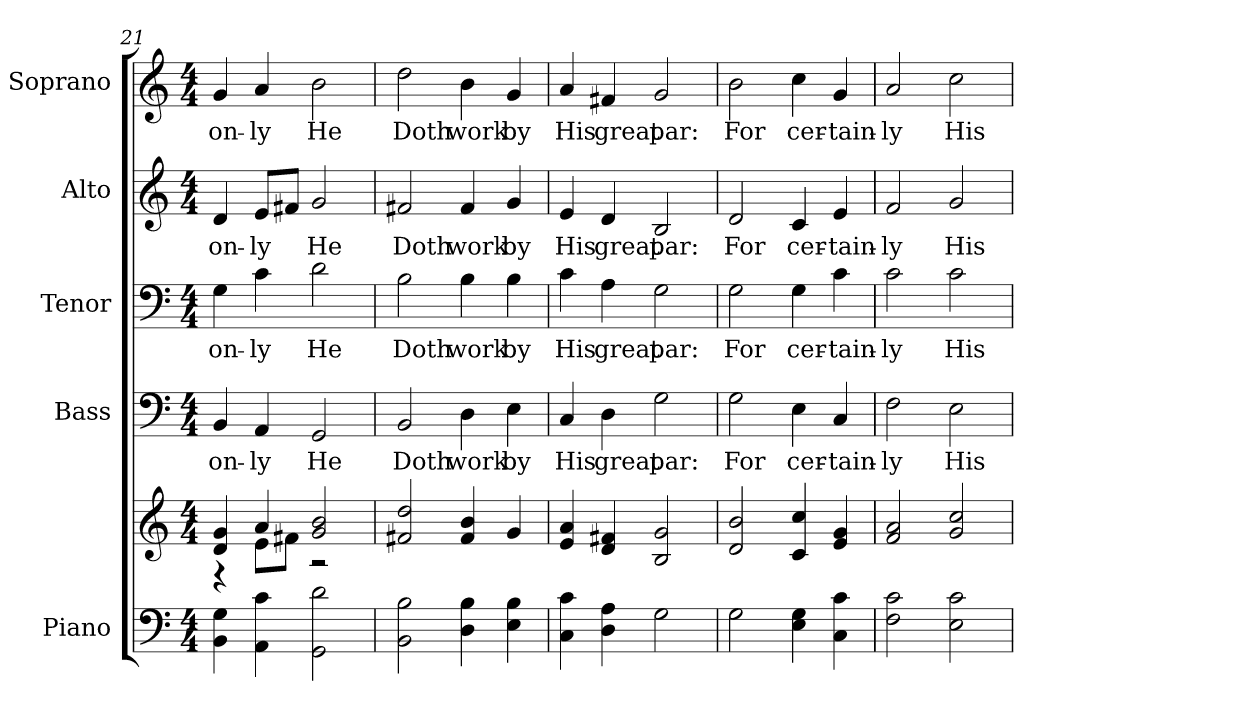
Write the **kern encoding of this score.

**kern	**kern	**kern	**text	**kern	**text	**kern	**text	**kern	**text
*part5	*part5	*part4	*part4	*part3	*part3	*part2	*part2	*part1	*part1
*staff6	*staff5	*staff4	*staff4	*staff3	*staff3	*staff2	*staff2	*staff1	*staff1
*I"Piano	*	*I"Bass	*	*I"Tenor	*	*I"Alto	*	*I"Soprano	*
*I'Pno.	*	*I'B.	*	*I'T.	*	*I'A.	*	*I'S.	*
*clefF4	*clefG2	*clefF4	*	*clefF4	*	*clefG2	*	*clefG2	*
*k[]	*k[]	*k[]	*	*k[]	*	*k[]	*	*k[]	*
*C:	*C:	*C:	*	*C:	*	*C:	*	*C:	*
*M4/4	*M4/4	*M4/4	*	*M4/4	*	*M4/4	*	*M4/4	*
=21	=21	=21	=21	=21	=21	=21	=21	=21	=21
*	*^	*	*	*	*	*	*	*	*
!	!	!	!	!LO:LY:b:color=#000000	!	!	!	!	!	!
!	!	!	!	!	!	!LO:LY:b:color=#000000	!	!	!	!
!	!	!	!	!	!	!	!	!LO:LY:b:color=#000000	!	!
!	!	!	!	!	!	!	!	!	!	!LO:LY:b:color=#000000
4BBi\ 4Gi	4di/ 4gi	4r	4BBi/	on-	4Gi\	on-	4di/	on-	4gi/	on-
!	!	!	!	!LO:LY:b:color=#000000	!	!	!	!	!	!
!	!	!	!	!	!	!LO:LY:b:color=#000000	!	!	!	!
!	!	!	!	!	!	!	!	!LO:LY:b:color=#000000	!	!
!	!	!	!	!	!	!	!	!	!	!LO:LY:b:color=#000000
4AAi\ 4ci	4ai/	8ei\L	4AAi/	-ly	4ci\	-ly	8ei/L	-ly	4ai/	-ly
.	.	8f#Xi\J	.	.	.	.	8f#Xi/J	.	.	.
!	!	!	!	!LO:LY:b:color=#000000	!	!	!	!	!	!
!	!	!	!	!	!	!LO:LY:b:color=#000000	!	!	!	!
!	!	!	!	!	!	!	!	!LO:LY:b:color=#000000	!	!
!	!	!	!	!	!	!	!	!	!	!LO:LY:b:color=#000000
2GGi\ 2di	2gi/ 2bi	2r	2GGi/	He	2di\	He	2gi/	He	2bi\	He
*	*v	*v	*	*	*	*	*	*	*	*
!!LO:PB:g=z
=22	=22	=22	=22	=22	=22	=22	=22	=22	=22
*	*^	*	*	*	*	*	*	*	*
!	!	!	!	!LO:LY:b:color=#000000	!	!	!	!	!	!
*	*v	*v	*	*	*	*	*	*	*	*
*	*^	*	*	*	*	*	*	*	*
!	!	!	!	!	!	!LO:LY:b:color=#000000	!	!	!	!
*	*v	*v	*	*	*	*	*	*	*	*
*	*^	*	*	*	*	*	*	*	*
!	!	!	!	!	!	!	!	!LO:LY:b:color=#000000	!	!
*	*v	*v	*	*	*	*	*	*	*	*
*	*^	*	*	*	*	*	*	*	*
!	!	!	!	!	!	!	!	!	!	!LO:LY:b:color=#000000
*	*v	*v	*	*	*	*	*	*	*	*
2BBi\ 2Bi	2f#Xi/ 2ddi	2BBi/	Doth	2Bi\	Doth	2f#Xi/	Doth	2ddi\	Doth
!	!	!	!LO:LY:b:color=#000000	!	!	!	!	!	!
!	!	!	!	!	!LO:LY:b:color=#000000	!	!	!	!
!	!	!	!	!	!	!	!LO:LY:b:color=#000000	!	!
!	!	!	!	!	!	!	!	!	!LO:LY:b:color=#000000
4Di\ 4Bi	4f#i/ 4bi	4Di\	work	4Bi\	work	4f#i/	work	4bi\	work
!	!	!	!LO:LY:b:color=#000000	!	!	!	!	!	!
!	!	!	!	!	!LO:LY:b:color=#000000	!	!	!	!
!	!	!	!	!	!	!	!LO:LY:b:color=#000000	!	!
!	!	!	!	!	!	!	!	!	!LO:LY:b:color=#000000
4Ei\ 4Bi	4gi/	4Ei\	by	4Bi\	by	4gi/	by	4gi/	by
=23	=23	=23	=23	=23	=23	=23	=23	=23	=23
!	!	!	!LO:LY:b:color=#000000	!	!	!	!	!	!
!	!	!	!	!	!LO:LY:b:color=#000000	!	!	!	!
!	!	!	!	!	!	!	!LO:LY:b:color=#000000	!	!
!	!	!	!	!	!	!	!	!	!LO:LY:b:color=#000000
4Ci\ 4ci	4ei/ 4ai	4Ci/	His	4ci\	His	4ei/	His	4ai/	His
!	!	!	!LO:LY:b:color=#000000	!	!	!	!	!	!
!	!	!	!	!	!LO:LY:b:color=#000000	!	!	!	!
!	!	!	!	!	!	!	!LO:LY:b:color=#000000	!	!
!	!	!	!	!	!	!	!	!	!LO:LY:b:color=#000000
4Di\ 4Ai	4di/ 4f#Xi	4Di\	great	4Ai\	great	4di/	great	4f#Xi/	great
!	!	!	!LO:LY:b:color=#000000	!	!	!	!	!	!
!	!	!	!	!	!LO:LY:b:color=#000000	!	!	!	!
!	!	!	!	!	!	!	!LO:LY:b:color=#000000	!	!
!	!	!	!	!	!	!	!	!	!LO:LY:b:color=#000000
2Gi\	2Bi/ 2gi	2Gi\	par:	2Gi\	par:	2Bi/	par:	2gi/	par:
!!LO:PB:g=z
=24	=24	=24	=24	=24	=24	=24	=24	=24	=24
!	!	!	!LO:LY:b:color=#000000	!	!	!	!	!	!
!	!	!	!	!	!LO:LY:b:color=#000000	!	!	!	!
!	!	!	!	!	!	!	!LO:LY:b:color=#000000	!	!
!	!	!	!	!	!	!	!	!	!LO:LY:b:color=#000000
2Gi\	2di/ 2bi	2Gi\	For	2Gi\	For	2di/	For	2bi\	For
!	!	!	!LO:LY:b:color=#000000	!	!	!	!	!	!
!	!	!	!	!	!LO:LY:b:color=#000000	!	!	!	!
!	!	!	!	!	!	!	!LO:LY:b:color=#000000	!	!
!	!	!	!	!	!	!	!	!	!LO:LY:b:color=#000000
4Ei\ 4Gi	4ci/ 4cci	4Ei\	cer-	4Gi\	cer-	4ci/	cer-	4cci\	cer-
!	!	!	!LO:LY:b:color=#000000	!	!	!	!	!	!
!	!	!	!	!	!LO:LY:b:color=#000000	!	!	!	!
!	!	!	!	!	!	!	!LO:LY:b:color=#000000	!	!
!	!	!	!	!	!	!	!	!	!LO:LY:b:color=#000000
4Ci\ 4ci	4ei/ 4gi	4Ci/	-tain-	4ci\	-tain-	4ei/	-tain-	4gi/	-tain-
=25	=25	=25	=25	=25	=25	=25	=25	=25	=25
!	!	!	!LO:LY:b:color=#000000	!	!	!	!	!	!
!	!	!	!	!	!LO:LY:b:color=#000000	!	!	!	!
!	!	!	!	!	!	!	!LO:LY:b:color=#000000	!	!
!	!	!	!	!	!	!	!	!	!LO:LY:b:color=#000000
2Fi\ 2ci	2fi/ 2ai	2Fi\	-ly	2ci\	-ly	2fi/	-ly	2ai/	-ly
!	!	!	!LO:LY:b:color=#000000	!	!	!	!	!	!
!	!	!	!	!	!LO:LY:b:color=#000000	!	!	!	!
!	!	!	!	!	!	!	!LO:LY:b:color=#000000	!	!
!	!	!	!	!	!	!	!	!	!LO:LY:b:color=#000000
2Ei\ 2ci	2gi/ 2cci	2Ei\	His	2ci\	His	2gi/	His	2cci\	His
=	=	=	=	=	=	=	=	=	=
*-	*-	*-	*-	*-	*-	*-	*-	*-	*-
